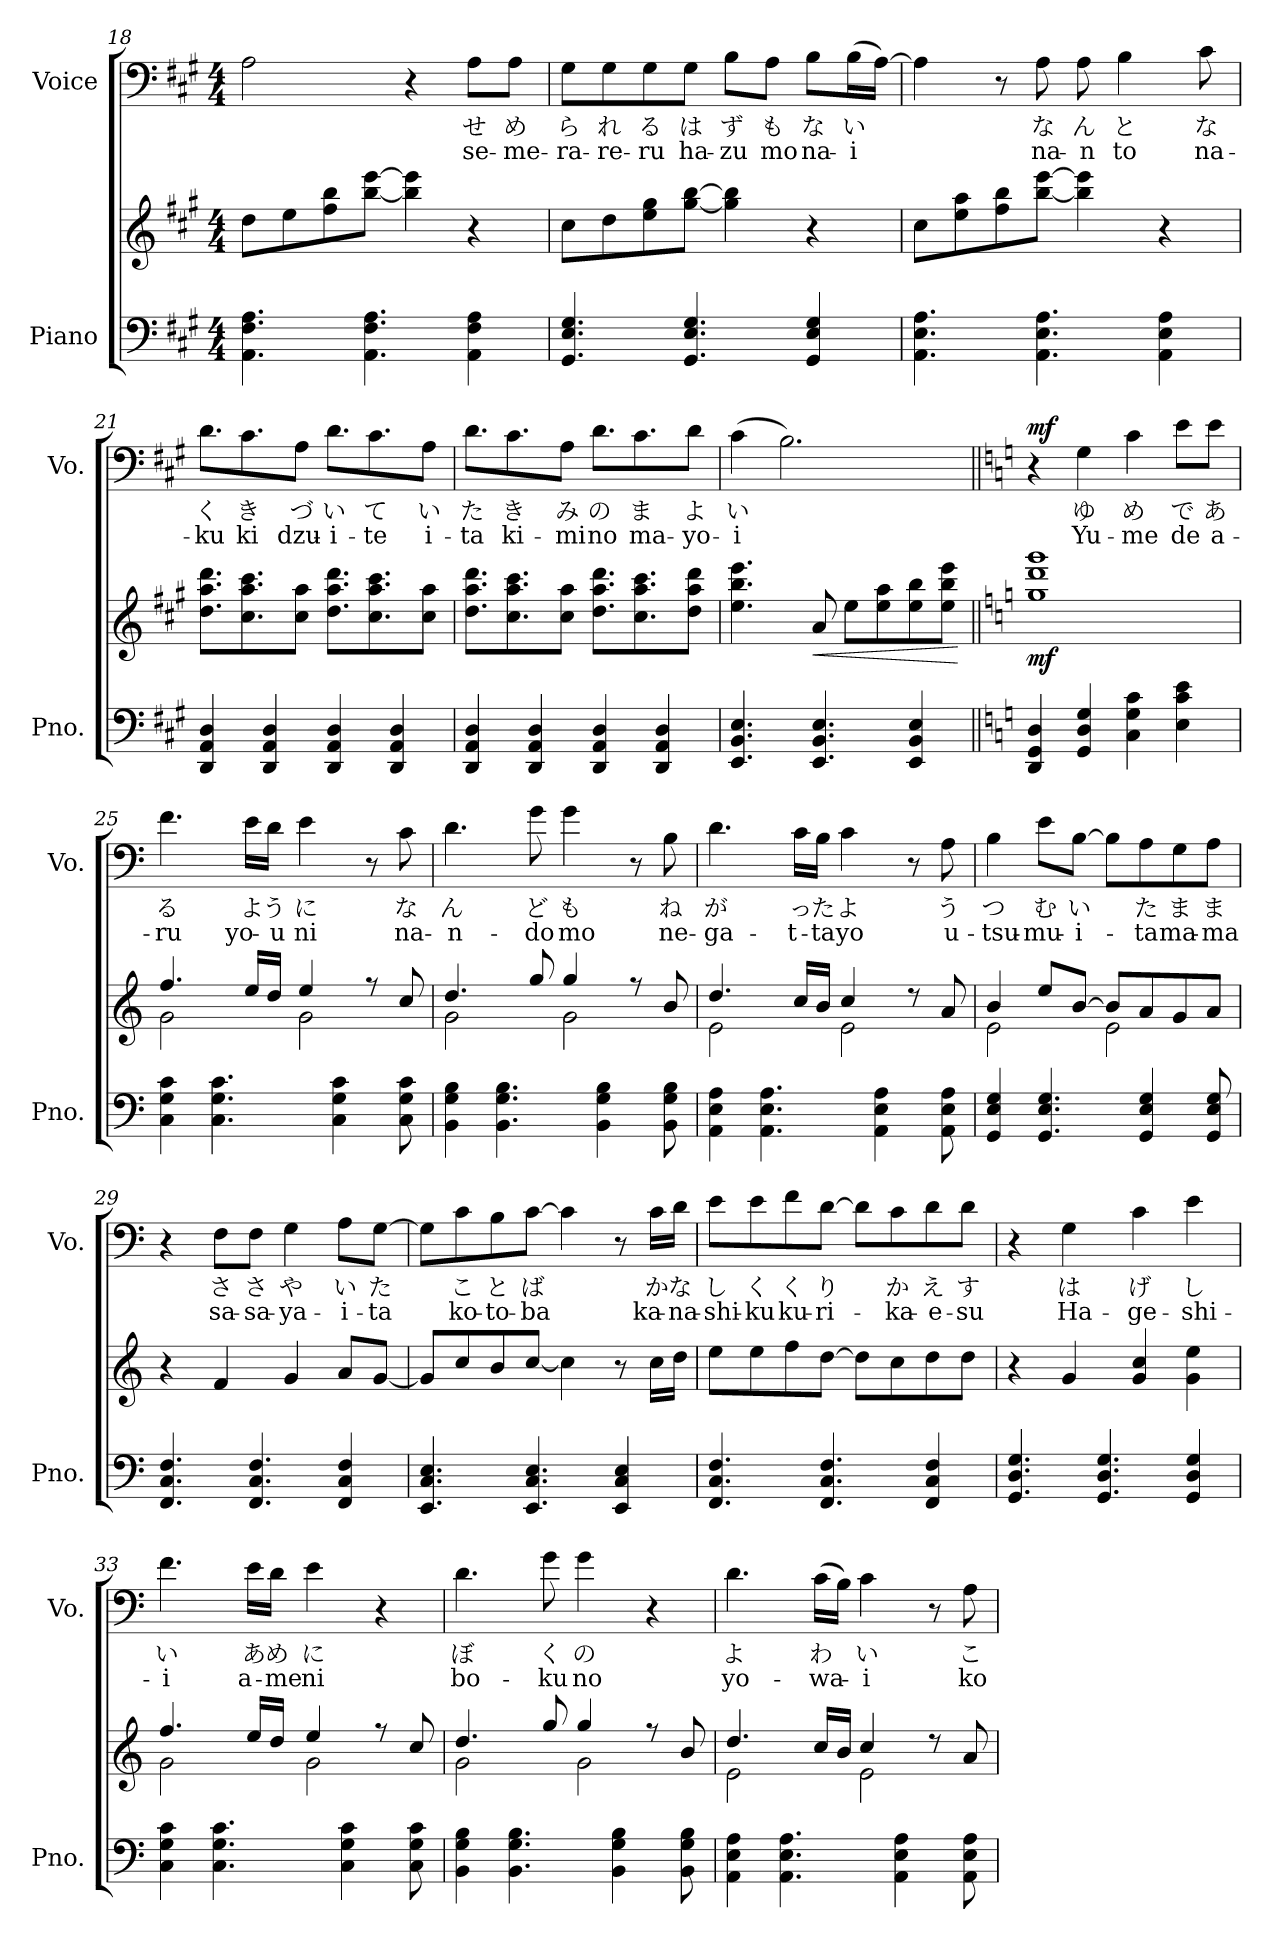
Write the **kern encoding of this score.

**kern	**kern	**dynam	**kern	**text	**text	**dynam
*part2	*part2	*part2	*part1	*part1	*part1	*part1
*staff3	*staff2	*staff2/3	*staff1	*staff1	*staff1	*staff1
*I"Piano	*	*	*I"Voice	*	*	*
*I'Pno.	*	*	*I'Vo.	*	*	*
!!LO:LB:g=z
*clefF4	*clefG2	*	*clefF4	*	*	*
*k[f#c#g#]	*k[f#c#g#]	*	*k[f#c#g#]	*	*	*
*M4/4	*M4/4	*	*M4/4	*	*	*
=18	=18	=18	=18	=18	=18	=18
4.AA\ 4.F#\ 4.A\	8dd\L	.	2A\	.	.	.
.	8ee\	.	.	.	.	.
.	8ff#\ 8bb\	.	.	.	.	.
4.AA\ 4.F#\ 4.A\	[8bb\ [8eee\J	.	.	.	.	.
.	4bb\] 4eee\]	.	4r	.	.	.
!	!	!	!	!LO:LY:b	!LO:LY:b	!
4AA\ 4F#\ 4A\	4r	.	8A\L	せ	se-	.
!	!	!	!	!LO:LY:b	!LO:LY:b	!
.	.	.	8A\J	め	-me-	.
=19	=19	=19	=19	=19	=19	=19
!	!	!	!	!LO:LY:b	!LO:LY:b	!
4.GG#/ 4.E/ 4.G#/	8cc#\L	.	8G#\L	ら	-ra-	.
!	!	!	!	!LO:LY:b	!LO:LY:b	!
.	8dd\	.	8G#\	れ	-re-	.
!	!	!	!	!LO:LY:b	!LO:LY:b	!
.	8ee\ 8gg#\	.	8G#\	る	-ru	.
!	!	!	!	!LO:LY:b	!LO:LY:b	!
4.GG#/ 4.E/ 4.G#/	[8gg#\ [8bb\J	.	8G#\J	は	ha-	.
!	!	!	!	!LO:LY:b	!LO:LY:b	!
.	4gg#\] 4bb\]	.	8B\L	ず	-zu	.
!	!	!	!	!LO:LY:b	!LO:LY:b	!
.	.	.	8A\J	も	mo	.
!	!	!	!	!LO:LY:b	!LO:LY:b	!
4GG#/ 4E/ 4G#/	4r	.	8B\L	な	na-	.
!	!	!	!	!LO:LY:b	!LO:LY:b	!
.	.	.	(>16B\L	い	-i	.
.	.	.	[16A\JJ)	.	.	.
=20	=20	=20	=20	=20	=20	=20
4.AA\ 4.E\ 4.A\	8cc#\L	.	4A\]	.	.	.
.	8ee\ 8aa\	.	.	.	.	.
.	8ff#\ 8bb\	.	8r	.	.	.
!	!	!	!	!LO:LY:b	!LO:LY:b	!
4.AA\ 4.E\ 4.A\	[8bb\ [8eee\J	.	8A\	な	na-	.
!	!	!	!	!LO:LY:b	!LO:LY:b	!
.	4bb\] 4eee\]	.	8A\	ん	-n	.
!	!	!	!	!LO:LY:b	!LO:LY:b	!
.	.	.	4B\	と	to	.
4AA\ 4E\ 4A\	4r	.	.	.	.	.
!	!	!	!	!LO:LY:b	!LO:LY:b	!
.	.	.	8c#\	な	na-	.
!!LO:LB:g=z
=21	=21	=21	=21	=21	=21	=21
!	!	!	!	!LO:LY:b	!LO:LY:b	!
4DD/ 4AA/ 4D/	8.dd\ 8.aa\ 8.ddd\L	.	8.d\L	く	-ku	.
!	!	!	!	!LO:LY:b	!LO:LY:b	!
.	8.cc#\ 8.aa\ 8.ccc#\	.	8.c#\	き	ki	.
4DD/ 4AA/ 4D/	.	.	.	.	.	.
!	!	!	!	!LO:LY:b	!LO:LY:b	!
.	8cc#\ 8aa\J	.	8A\J	づ	dzu-	.
!	!	!	!	!LO:LY:b	!LO:LY:b	!
4DD/ 4AA/ 4D/	8.dd\ 8.aa\ 8.ddd\L	.	8.d\L	い	-i-	.
!	!	!	!	!LO:LY:b	!LO:LY:b	!
.	8.cc#\ 8.aa\ 8.ccc#\	.	8.c#\	て	-te	.
4DD/ 4AA/ 4D/	.	.	.	.	.	.
!	!	!	!	!LO:LY:b	!LO:LY:b	!
.	8cc#\ 8aa\J	.	8A\J	い	i-	.
=22	=22	=22	=22	=22	=22	=22
!	!	!	!	!LO:LY:b	!LO:LY:b	!
4DD/ 4AA/ 4D/	8.dd\ 8.aa\ 8.ddd\L	.	8.d\L	た	-ta	.
!	!	!	!	!LO:LY:b	!LO:LY:b	!
.	8.cc#\ 8.aa\ 8.ccc#\	.	8.c#\	き	ki-	.
4DD/ 4AA/ 4D/	.	.	.	.	.	.
!	!	!	!	!LO:LY:b	!LO:LY:b	!
.	8cc#\ 8aa\J	.	8A\J	み	-mi	.
!	!	!	!	!LO:LY:b	!LO:LY:b	!
4DD/ 4AA/ 4D/	8.dd\ 8.aa\ 8.ddd\L	.	8.d\L	の	no	.
!	!	!	!	!LO:LY:b	!LO:LY:b	!
.	8.cc#\ 8.aa\ 8.ccc#\	.	8.c#\	ま	ma-	.
4DD/ 4AA/ 4D/	.	.	.	.	.	.
!	!	!	!	!LO:LY:b	!LO:LY:b	!
.	8dd\ 8aa\ 8ddd\J	.	8d\J	よ	-yo-	.
=23	=23	=23	=23	=23	=23	=23
!	!	!	!	!LO:LY:b	!LO:LY:b	!
4.EE/ 4.BB/ 4.E/	4.ee\ 4.bb\ 4.eee\	.	(>4c#\	い	-i	.
.	.	.	2.B\)	.	.	.
!	!	!LO:HP:b	!	!	!	!
4.EE/ 4.BB/ 4.E/	8a/	<	.	.	.	.
.	8ee\L	.	.	.	.	.
.	8ee\ 8aa\	.	.	.	.	.
4EE/ 4BB/ 4E/	8ee\ 8bb\	.	.	.	.	.
.	8ee\ 8bb\ 8eee\J	.	.	.	.	.
.	.	[	.	.	.	.
!!LO:LB:g=z
=24||	=24||	=24||	=24||	=24||	=24||	=24||
*k[]	*k[]	*	*k[]	*	*	*
!	!	!LO:DY:b	!	!	!	!LO:DY:b
4DD/ 4GG/ 4D/	1gg 1ddd 1ggg	mf	4r	.	.	mf
!	!	!	!	!LO:LY:b	!LO:LY:b	!
4GG/ 4D/ 4G/	.	.	4G\	ゆ	Yu-	.
!	!	!	!	!LO:LY:b	!LO:LY:b	!
4C\ 4G\ 4c\	.	.	4c\	め	-me	.
!	!	!	!	!LO:LY:b	!LO:LY:b	!
4E\ 4c\ 4e\	.	.	8e\L	で	de	.
!	!	!	!	!LO:LY:b	!LO:LY:b	!
.	.	.	8e\J	あ	a-	.
=25	=25	=25	=25	=25	=25	=25
*	*^	*	*	*	*	*
!	!	!	!	!	!LO:LY:b	!LO:LY:b	!
4C\ 4G\ 4c\	4.ff/	2g\	.	4.f\	る	-ru	.
4.C\ 4.G\ 4.c\	.	.	.	.	.	.	.
!	!	!	!	!	!LO:LY:b	!LO:LY:b	!
.	16ee/LL	.	.	16e\LL	よ	yo-	.
!	!	!	!	!	!LO:LY:b	!LO:LY:b	!
.	16dd/JJ	.	.	16d\JJ	う	-u	.
!	!	!	!	!	!LO:LY:b	!LO:LY:b	!
.	4ee/	2g\	.	4e\	に	ni	.
4C\ 4G\ 4c\	.	.	.	.	.	.	.
.	8r	.	.	8r	.	.	.
!	!	!	!	!	!LO:LY:b	!LO:LY:b	!
8C\ 8G\ 8c\	8cc/	.	.	8c\	な	na-	.
=26	=26	=26	=26	=26	=26	=26	=26
!	!	!	!	!	!LO:LY:b	!LO:LY:b	!
4BB\ 4G\ 4B\	4.dd/	2g\	.	4.d\	ん	-n-	.
4.BB\ 4.G\ 4.B\	.	.	.	.	.	.	.
!	!	!	!	!	!LO:LY:b	!LO:LY:b	!
.	8gg/	.	.	8g\	ど	-do	.
!	!	!	!	!	!LO:LY:b	!LO:LY:b	!
.	4gg/	2g\	.	4g\	も	mo	.
4BB\ 4G\ 4B\	.	.	.	.	.	.	.
.	8r	.	.	8r	.	.	.
!	!	!	!	!	!LO:LY:b	!LO:LY:b	!
8BB\ 8G\ 8B\	8b/	.	.	8B\	ね	ne-	.
=27	=27	=27	=27	=27	=27	=27	=27
!	!	!	!	!	!LO:LY:b	!LO:LY:b	!
4AA\ 4E\ 4A\	4.dd/	2e\	.	4.d\	が	-ga-	.
4.AA\ 4.E\ 4.A\	.	.	.	.	.	.	.
!	!	!	!	!	!LO:LY:b	!LO:LY:b	!
.	16cc/LL	.	.	16c\LL	っ	-t-	.
!	!	!	!	!	!LO:LY:b	!LO:LY:b	!
.	16b/JJ	.	.	16B\JJ	た	-ta	.
!	!	!	!	!	!LO:LY:b	!LO:LY:b	!
.	4cc/	2e\	.	4c\	よ	yo	.
4AA\ 4E\ 4A\	.	.	.	.	.	.	.
.	8r	.	.	8r	.	.	.
!	!	!	!	!	!LO:LY:b	!LO:LY:b	!
8AA\ 8E\ 8A\	8a/	.	.	8A\	う	u-	.
!!LO:PB:g=z
=28	=28	=28	=28	=28	=28	=28	=28
!	!	!	!	!	!LO:LY:b	!LO:LY:b	!
4GG/ 4E/ 4G/	4b/	2e\	.	4B\	つ	-tsu-	.
!	!	!	!	!	!LO:LY:b	!LO:LY:b	!
4.GG/ 4.E/ 4.G/	8ee/L	.	.	8e\L	む	-mu-	.
!	!	!	!	!	!LO:LY:b	!LO:LY:b	!
.	[8b/J	.	.	[8B\J	い	-i-	.
.	8b/L]	2e\	.	8B\L]	.	.	.
!	!	!	!	!	!LO:LY:b	!LO:LY:b	!
4GG/ 4E/ 4G/	8a/	.	.	8A\	た	-ta	.
!	!	!	!	!	!LO:LY:b	!LO:LY:b	!
.	8g/	.	.	8G\	ま	ma-	.
!	!	!	!	!	!LO:LY:b	!LO:LY:b	!
8GG/ 8E/ 8G/	8a/J	.	.	8A\J	ま	-ma	.
*	*v	*v	*	*	*	*	*
=29	=29	=29	=29	=29	=29	=29
4.FF/ 4.C/ 4.F/	4r	.	4r	.	.	.
!	!	!	!	!LO:LY:b	!LO:LY:b	!
.	4f/	.	8F\L	さ	sa-	.
!	!	!	!	!LO:LY:b	!LO:LY:b	!
4.FF/ 4.C/ 4.F/	.	.	8F\J	さ	-sa-	.
!	!	!	!	!LO:LY:b	!LO:LY:b	!
.	4g/	.	4G\	や	-ya-	.
!	!	!	!	!LO:LY:b	!LO:LY:b	!
4FF/ 4C/ 4F/	8a/L	.	8A\L	い	-i-	.
!	!	!	!	!LO:LY:b	!LO:LY:b	!
.	[8g/J	.	[8G\J	た	-ta	.
=30	=30	=30	=30	=30	=30	=30
4.EE/ 4.C/ 4.E/	8g/L]	.	8G\L]	.	.	.
!	!	!	!	!LO:LY:b	!LO:LY:b	!
.	8cc/	.	8c\	こ	ko-	.
!	!	!	!	!LO:LY:b	!LO:LY:b	!
.	8b/	.	8B\	と	-to-	.
!	!	!	!	!LO:LY:b	!LO:LY:b	!
4.EE/ 4.C/ 4.E/	[8cc/J	.	[8c\J	ば	-ba	.
.	4cc\]	.	4c\]	.	.	.
4EE/ 4C/ 4E/	8r	.	8r	.	.	.
!	!	!	!	!LO:LY:b	!LO:LY:b	!
.	16cc\LL	.	16c\LL	か	ka-	.
!	!	!	!	!LO:LY:b	!LO:LY:b	!
.	16dd\JJ	.	16d\JJ	な	-na-	.
!!LO:LB:g=z
=31	=31	=31	=31	=31	=31	=31
!	!	!	!	!LO:LY:b	!LO:LY:b	!
4.FF/ 4.C/ 4.F/	8ee\L	.	8e\L	し	-shi-	.
!	!	!	!	!LO:LY:b	!LO:LY:b	!
.	8ee\	.	8e\	く	-ku	.
!	!	!	!	!LO:LY:b	!LO:LY:b	!
.	8ff\	.	8f\	く	ku-	.
!	!	!	!	!LO:LY:b	!LO:LY:b	!
4.FF/ 4.C/ 4.F/	[8dd\J	.	[8d\J	り	-ri-	.
.	8dd\L]	.	8d\L]	.	.	.
!	!	!	!	!LO:LY:b	!LO:LY:b	!
.	8cc\	.	8c\	か	-ka-	.
!	!	!	!	!LO:LY:b	!LO:LY:b	!
4FF/ 4C/ 4F/	8dd\	.	8d\	え	-e-	.
!	!	!	!	!LO:LY:b	!LO:LY:b	!
.	8dd\J	.	8d\J	す	-su	.
=32	=32	=32	=32	=32	=32	=32
4.GG/ 4.D/ 4.G/	4r	.	4r	.	.	.
!	!	!	!	!LO:LY:b	!LO:LY:b	!
.	4g/	.	4G\	は	Ha-	.
4.GG/ 4.D/ 4.G/	.	.	.	.	.	.
!	!	!	!	!LO:LY:b	!LO:LY:b	!
.	4g/ 4cc/	.	4c\	げ	-ge-	.
!	!	!	!	!LO:LY:b	!LO:LY:b	!
4GG/ 4D/ 4G/	4g\ 4ee\	.	4e\	し	-shi-	.
=33	=33	=33	=33	=33	=33	=33
*	*^	*	*	*	*	*
!	!	!	!	!	!LO:LY:b	!LO:LY:b	!
4C\ 4G\ 4c\	4.ff/	2g\	.	4.f\	い	-i	.
4.C\ 4.G\ 4.c\	.	.	.	.	.	.	.
!	!	!	!	!	!LO:LY:b	!LO:LY:b	!
.	16ee/LL	.	.	16e\LL	あ	a-	.
!	!	!	!	!	!LO:LY:b	!LO:LY:b	!
.	16dd/JJ	.	.	16d\JJ	め	-me	.
!	!	!	!	!	!LO:LY:b	!LO:LY:b	!
.	4ee/	2g\	.	4e\	に	ni	.
4C\ 4G\ 4c\	.	.	.	.	.	.	.
.	8r	.	.	4r	.	.	.
8C\ 8G\ 8c\	8cc/	.	.	.	.	.	.
=34	=34	=34	=34	=34	=34	=34	=34
!	!	!	!	!	!LO:LY:b	!LO:LY:b	!
4BB\ 4G\ 4B\	4.dd/	2g\	.	4.d\	ぼ	bo-	.
4.BB\ 4.G\ 4.B\	.	.	.	.	.	.	.
!	!	!	!	!	!LO:LY:b	!LO:LY:b	!
.	8gg/	.	.	8g\	く	-ku	.
!	!	!	!	!	!LO:LY:b	!LO:LY:b	!
.	4gg/	2g\	.	4g\	の	no	.
4BB\ 4G\ 4B\	.	.	.	.	.	.	.
.	8r	.	.	4r	.	.	.
8BB\ 8G\ 8B\	8b/	.	.	.	.	.	.
!!LO:LB:g=z
=35	=35	=35	=35	=35	=35	=35	=35
!	!	!	!	!	!LO:LY:b	!LO:LY:b	!
4AA\ 4E\ 4A\	4.dd/	2e\	.	4.d\	よ	yo-	.
4.AA\ 4.E\ 4.A\	.	.	.	.	.	.	.
!	!	!	!	!	!LO:LY:b	!LO:LY:b	!
.	16cc/LL	.	.	(>16c\LL	わ	-wa-	.
.	16b/JJ	.	.	16B\JJ)	.	.	.
!	!	!	!	!	!LO:LY:b	!LO:LY:b	!
.	4cc/	2e\	.	4c\	い	-i	.
4AA\ 4E\ 4A\	.	.	.	.	.	.	.
.	8r	.	.	8r	.	.	.
!	!	!	!	!	!LO:LY:b	!LO:LY:b	!
8AA\ 8E\ 8A\	8a/	.	.	8A\	こ	ko-	.
*	*v	*v	*	*	*	*	*
=	=	=	=	=	=	=
*-	*-	*-	*-	*-	*-	*-
